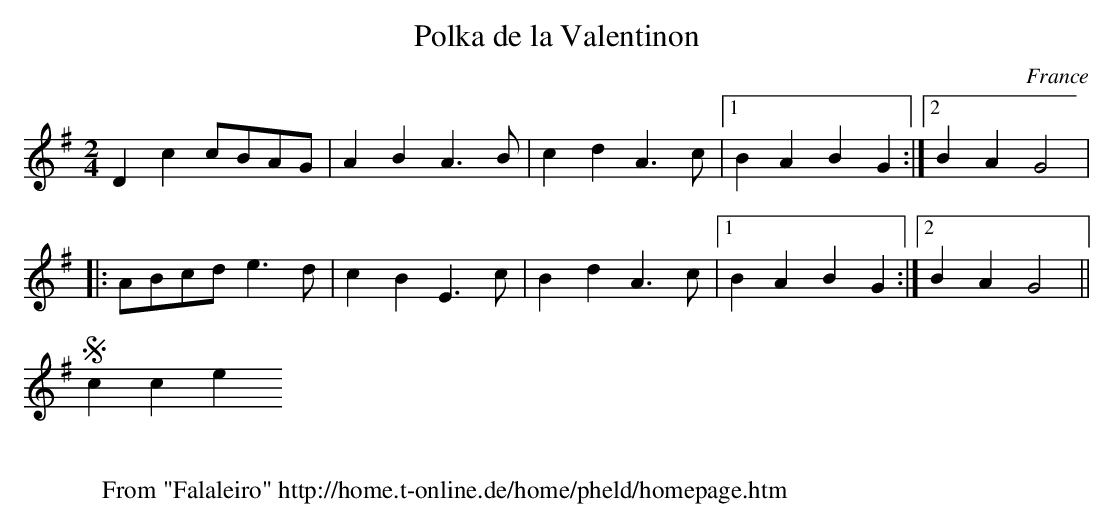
X:1
T:Polka de la Valentinon
M:2/4
L:1/4
O:France
K:G
Dc c/2B/2A/2G/2|AB A>B|cd A>c|1BA BG:|2BA G2|
|:A/2B/2c/2d/2 e>d|cB E>c|Bd A>c|1BA BG:|2BA G2||
Scottiches
W:
W: From "Falaleiro" http://home.t-online.de/home/pheld/homepage.htm
